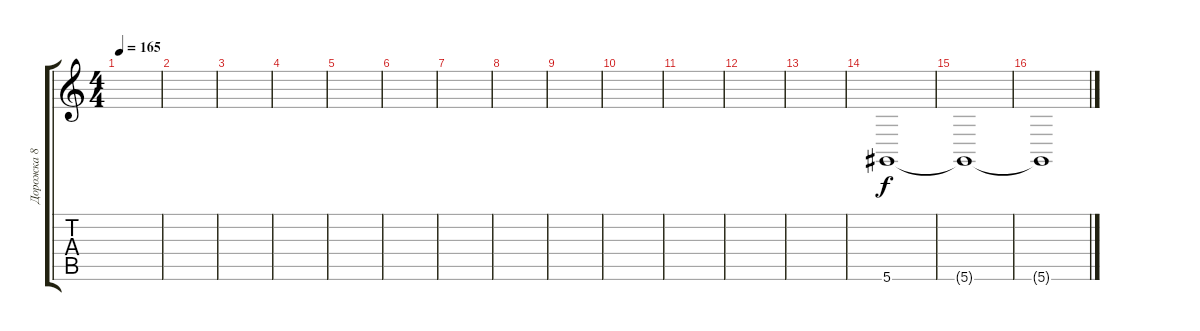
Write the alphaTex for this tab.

\track ("Дорожка 8" "Дорожка 8") {instrument churchorgan}
\staff {score tabs}
\tuning (Eb4 Bb3 Gb3 Db3 Ab2 Eb2) {hide}
\ts (4 4)
\tempo 165
\clef g2
\ks c
|
|
|
|
|
|
|
|
|
|
|
|
|
5.6.1 |
5.6{t}.1 |
5.6{t}.1
